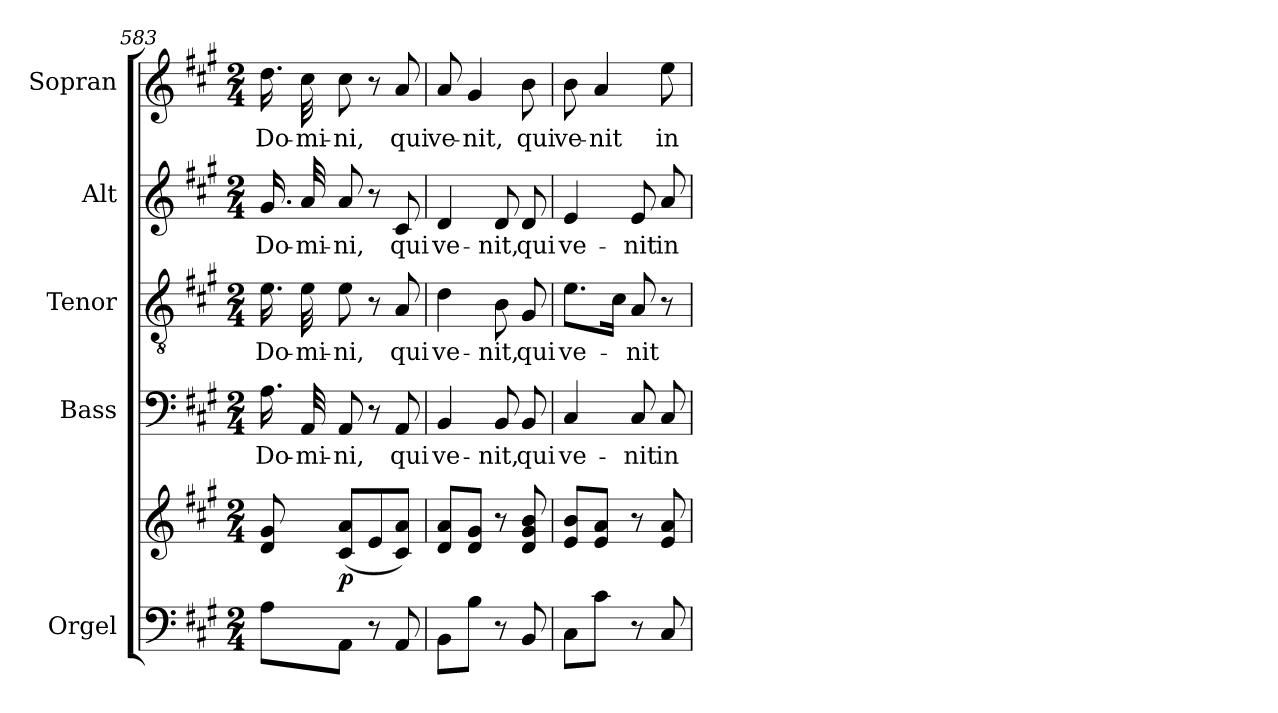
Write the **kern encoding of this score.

**kern	**kern	**dynam	**kern	**text	**kern	**text	**kern	**text	**kern	**text
*part5	*part5	*part5	*part4	*part4	*part3	*part3	*part2	*part2	*part1	*part1
*staff6	*staff5	*staff5/6	*staff4	*staff4	*staff3	*staff3	*staff2	*staff2	*staff1	*staff1
*I"Orgel	*	*	*I"Bass	*	*I"Tenor	*	*I"Alt	*	*I"Sopran	*
*I'Org.	*	*	*I'B.	*	*I'T.	*	*I'A.	*	*I'S.	*
*clefF4	*clefG2	*	*clefF4	*	*clefGv2	*	*clefG2	*	*clefG2	*
*k[f#c#g#]	*k[f#c#g#]	*	*k[f#c#g#]	*	*k[f#c#g#]	*	*k[f#c#g#]	*	*k[f#c#g#]	*
*A:	*A:	*	*A:	*	*A:	*	*A:	*	*A:	*
*M2/4	*M2/4	*	*M2/4	*	*M2/4	*	*M2/4	*	*M2/4	*
=583	=583	=583	=583	=583	=583	=583	=583	=583	=583	=583
!	!	!	!	!LO:LY:b	!	!LO:LY:b	!	!LO:LY:b	!	!LO:LY:b
8A\L	8d/ 8g#/	.	16.A\	Do-	16.e\	Do-	16.g#/	Do-	16.dd\	Do-
!	!	!	!	!LO:LY:b	!	!LO:LY:b	!	!LO:LY:b	!	!LO:LY:b
.	.	.	32AA/	-mi-	32e\	-mi-	32a/	-mi-	32cc#\	-mi-
!	!	!LO:DY:b	!	!LO:LY:b	!	!LO:LY:b	!	!LO:LY:b	!	!LO:LY:b
8AA\J	(<8c#/ 8a/L	p	8AA/	-ni,	8e\	-ni,	8a/	-ni,	8cc#\	-ni,
8r	8e/	.	8r	.	8r	.	8r	.	8r	.
!	!	!	!	!LO:LY:b	!	!LO:LY:b	!	!LO:LY:b	!	!LO:LY:b
8AA/	8c#/ 8a/J)	.	8AA/	qui	8A/	qui	8c#/	qui	8a/	qui
=584	=584	=584	=584	=584	=584	=584	=584	=584	=584	=584
!	!	!	!	!LO:LY:b	!	!LO:LY:b	!	!LO:LY:b	!	!LO:LY:b
8BB\L	8d/ 8a/L	.	4BB/	ve-	4d\	ve-	4d/	ve-	8a/	ve-
!	!	!	!	!	!	!	!	!	!	!LO:LY:b
8B\J	8d/ 8g#/J	.	.	.	.	.	.	.	4g#/	-nit,
!	!	!	!	!LO:LY:b	!	!LO:LY:b	!	!LO:LY:b	!	!
8r	8r	.	8BB/	-nit,	8B\	-nit,	8d/	-nit,	.	.
!	!	!	!	!LO:LY:b	!	!LO:LY:b	!	!LO:LY:b	!	!LO:LY:b
8BB/	8d/ 8g#/ 8b/	.	8BB/	qui	8G#/	qui	8d/	qui	8b\	qui
=585	=585	=585	=585	=585	=585	=585	=585	=585	=585	=585
!	!	!	!	!LO:LY:b	!	!LO:LY:b	!	!LO:LY:b	!	!LO:LY:b
8C#\L	8e/ 8b/L	.	4C#/	ve-	8.e\L	ve-	4e/	ve-	8b\	ve-
!	!	!	!	!	!	!	!	!	!	!LO:LY:b
8c#\J	8e/ 8a/J	.	.	.	.	.	.	.	4a/	-nit
.	.	.	.	.	16c#\Jk	.	.	.	.	.
!	!	!	!	!LO:LY:b	!	!LO:LY:b	!	!LO:LY:b	!	!
8r	8r	.	8C#/	-nit	8A/	-nit	8e/	-nit	.	.
!	!	!	!	!LO:LY:b	!	!	!	!LO:LY:b	!	!LO:LY:b
8C#/	8e/ 8a/	.	8C#/	in	8r	.	8a/	in	8ee\	in
=	=	=	=	=	=	=	=	=	=	=
*-	*-	*-	*-	*-	*-	*-	*-	*-	*-	*-
